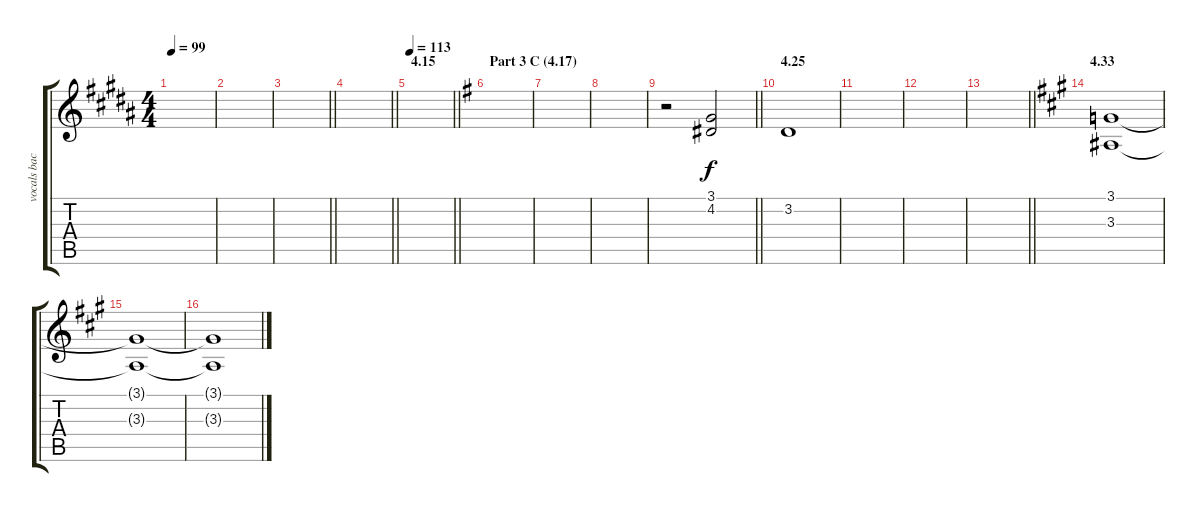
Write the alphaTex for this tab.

\track ("vocals back" "vocals bac") {instrument englishhorn}
\staff {score tabs}
\tuning (E4 B3 G3 D3 A2 E2) {hide}
\ts (4 4)
\tempo 99
\clef g2
\ks b
|
|
\barLineRight lightlight
|
\barLineRight lightlight
|
\section ("" "4.15")
\tempo 113
\barLineRight lightlight
|
\section ("" "Part 3 C (4.17)")
\ks g
|
|
|
\barLineRight lightlight
r.2 (3.1 4.2).2 |
\section ("" "4.25")
3.2.1 |
|
|
\barLineRight lightlight
|
\section ("" "4.33")
\ks a
(3.1 3.3).1{volume 0} |
(3.1{t} 3.3{t}).1 |
(3.1{t} 3.3{t}).1
